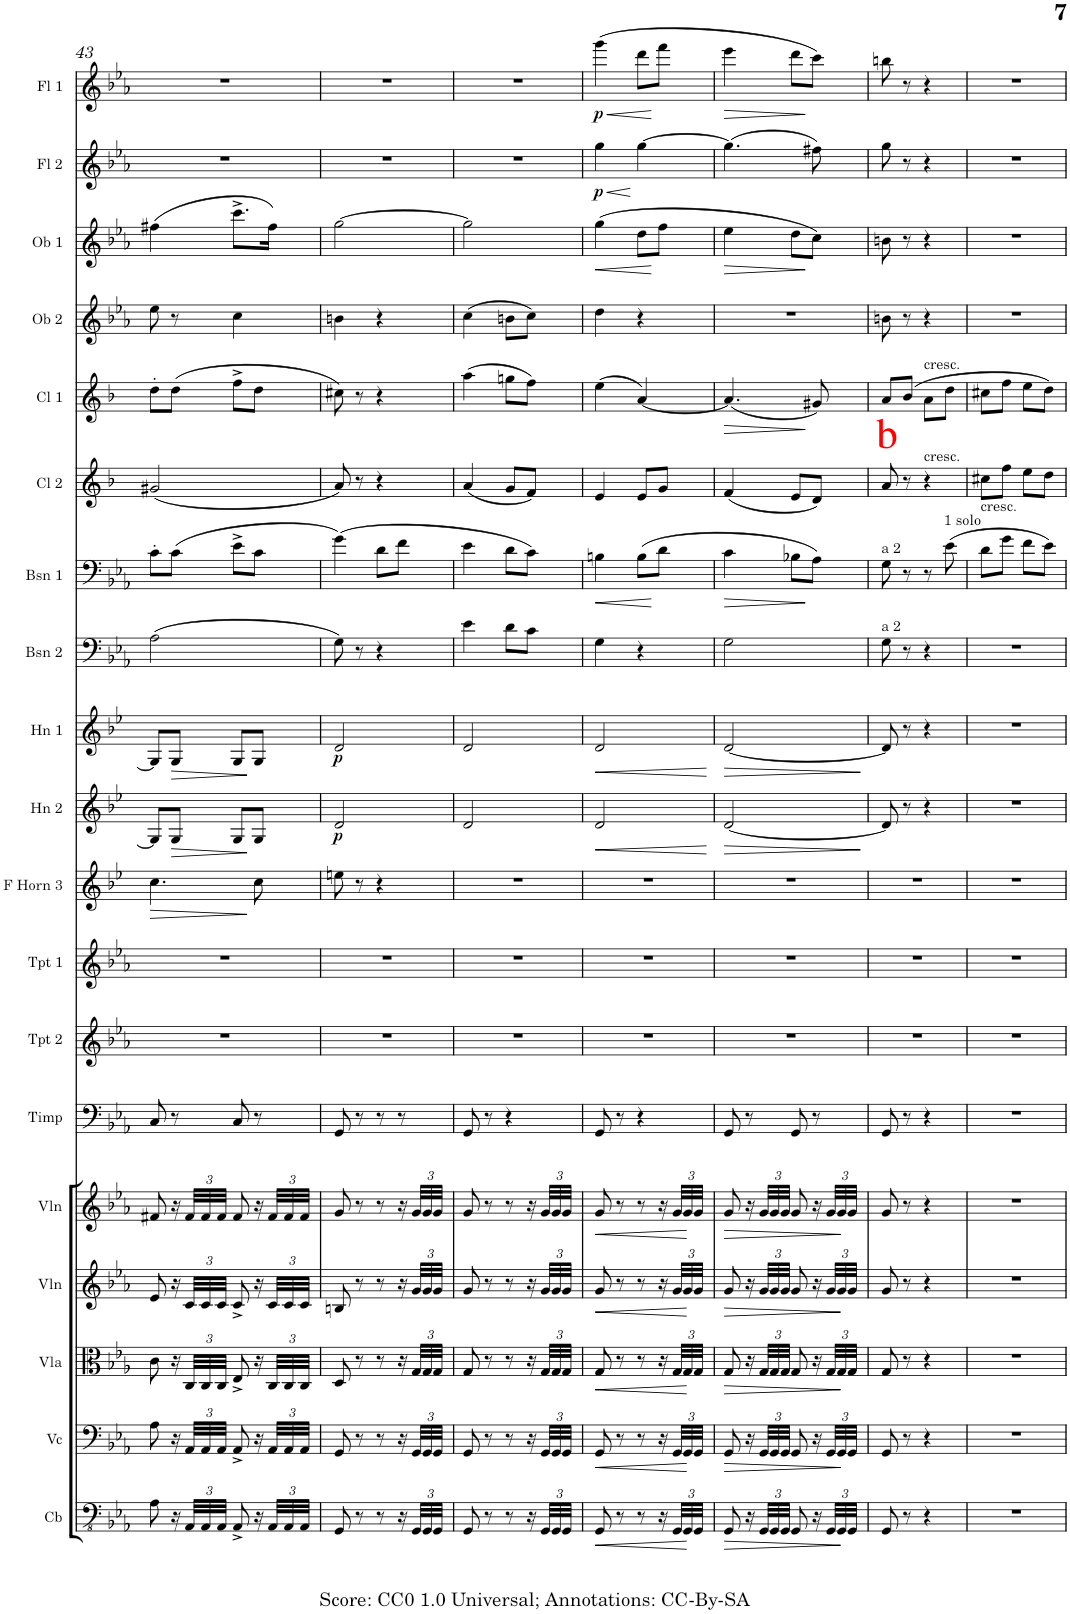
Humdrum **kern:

**kern	**dynam	**kern	**dynam	**kern	**dynam	**kern	**dynam	**kern	**dynam	**kern	**kern	**kern	**kern	**dynam	**kern	**dynam	**kern	**dynam	**kern	**kern	**dynam	**kern	**kern	**text	**dynam	**kern	**kern	**dynam	**kern	**dynam	**kern	**dynam
*part19	*part19	*part18	*part18	*part17	*part17	*part16	*part16	*part15	*part15	*part14	*part13	*part12	*part11	*part11	*part10	*part10	*part9	*part9	*part8	*part7	*part7	*part6	*part5	*part5	*part5	*part4	*part3	*part3	*part2	*part2	*part1	*part1
*staff19	*staff19	*staff18	*staff18	*staff17	*staff17	*staff16	*staff16	*staff15	*staff15	*staff14	*staff13	*staff12	*staff11	*staff11	*staff10	*staff10	*staff9	*staff9	*staff8	*staff7	*staff7	*staff6	*staff5	*staff5	*staff5	*staff4	*staff3	*staff3	*staff2	*staff2	*staff1	*staff1
*I"Contrabass	*	*I"Violoncello	*	*I"Viola	*	*I"Violin	*	*I"Violin	*	*I"Timpani	*I"C Trumpet 2	*I"C Trumpet 1	*I"F Horn 3	*	*I"F Horn 2	*	*I"F Horn 1	*	*I"Bassoon 2	*I"Bassoon 1	*	*I"Bb Clarinet 2	*I"Bb Clarinet 1	*	*	*I"Oboe 2	*I"Oboe 1	*	*I"Flute 2	*	*I"Flute 1	*
*I'Cb	*	*I'Vc	*	*I'Vla	*	*I'Vln	*	*I'Vln	*	*I'Timp	*I'Tpt 2	*I'Tpt 1	*I'F Horn 3	*	*I'Hn 2	*	*I'Hn 1	*	*I'Bsn 2	*I'Bsn 1	*	*I'Cl 2	*I'Cl 1	*	*	*I'Ob 2	*I'Ob 1	*	*I'Fl 2	*	*I'Fl 1	*
!!LO:PB:g=z
*clefFv4	*	*clefF4	*	*clefC3	*	*clefG2	*	*clefG2	*	*clefF4	*clefG2	*clefG2	*clefG2	*	*clefG2	*	*clefG2	*	*clefF4	*clefF4	*	*clefG2	*clefG2	*	*	*clefG2	*clefG2	*	*clefG2	*	*clefG2	*
*	*	*	*	*	*	*	*	*	*	*	*	*	*Trd4c7	*	*Trd4c7	*	*Trd4c7	*	*	*	*	*Trd1c2	*Trd1c2	*	*	*	*	*	*	*	*	*
*k[b-e-a-]	*	*k[b-e-a-]	*	*k[b-e-a-]	*	*k[b-e-a-]	*	*k[b-e-a-]	*	*k[b-e-a-]	*k[b-e-a-]	*k[b-e-a-]	*k[b-e-]	*	*k[b-e-]	*	*k[b-e-]	*	*k[b-e-a-]	*k[b-e-a-]	*	*k[b-]	*k[b-]	*	*	*k[b-e-a-]	*k[b-e-a-]	*	*k[b-e-a-]	*	*k[b-e-a-]	*
*M2/4	*	*M2/4	*	*M2/4	*	*M2/4	*	*M2/4	*	*M2/4	*M2/4	*M2/4	*M2/4	*	*M2/4	*	*M2/4	*	*M2/4	*M2/4	*	*M2/4	*M2/4	*	*	*M2/4	*M2/4	*	*M2/4	*	*M2/4	*
=43	=43	=43	=43	=43	=43	=43	=43	=43	=43	=43	=43	=43	=43	=43	=43	=43	=43	=43	=43	=43	=43	=43	=43	=43	=43	=43	=43	=43	=43	=43	=43	=43
!	!	!	!	!	!	!	!	!	!	!	!	!	!	!LO:HP:b	!	!	!	!	!	!	!	!	!	!	!	!	!	!	!	!	!	!
8AA-\	.	8A-\	.	8c\	.	8e-/	.	8f#X/	.	8C/	2r	2r	4.cc\	>	8G/L]	.	8G/L]	.	(2A-\	8c'\L	.	(2g#X/	8dd'\L	.	.	8ee-\	(4ff#X\	.	2r	.	2r	.
!	!	!	!	!	!	!	!	!	!	!	!	!	!	!	!	!LO:HP:b	!	!LO:HP:b	!	!	!	!	!	!	!	!	!	!	!	!	!	!
16r	.	16r	.	16r	.	16r	.	16r	.	8r	.	.	.	.	8G/J	>	8G/J	>	.	(8c\J	.	.	(8dd\J	.	.	8r	.	.	.	.	.	.
*Xbrackettup	*	*Xbrackettup	*	*Xbrackettup	*	*Xbrackettup	*	*Xbrackettup	*	*	*	*	*	*	*	*	*	*	*	*	*	*	*	*	*	*	*	*	*	*	*	*
48AAA-/LLL	.	48AA-/LLL	.	48C/LLL	.	48c/LLL	.	48f#/LLL	.	.	.	.	.	.	.	.	.	.	.	.	.	.	.	.	.	.	.	.	.	.	.	.
48AAA-/	.	48AA-/	.	48C/	.	48c/	.	48f#/	.	.	.	.	.	.	.	.	.	.	.	.	.	.	.	.	.	.	.	.	.	.	.	.
48AAA-/JJJ	.	48AA-/JJJ	.	48C/JJJ	.	48c/JJJ	.	48f#/JJJ	.	.	.	.	.	.	.	.	.	.	.	.	.	.	.	.	.	.	.	.	.	.	.	.
8AAA-^/	.	8AA-^/	.	8E-^/	.	8c^/	.	8f#/	.	8C/	.	.	.	.	8G/L	.	8G/L	.	.	8e-^\L	.	.	8ff^\L	.	.	4cc\	8.ccc^\L	.	.	.	.	.
16r	.	16r	.	16r	.	16r	.	16r	.	8r	.	.	8cc\	]	8G/J	]	8G/J	]	.	8c\J	.	.	8dd\J	.	.	.	.	.	.	.	.	.
48AAA-/LLL	.	48AA-/LLL	.	48C/LLL	.	48c/LLL	.	48f#/LLL	.	.	.	.	.	.	.	.	.	.	.	.	.	.	.	.	.	.	16ff#\Jk)	.	.	.	.	.
48AAA-/	.	48AA-/	.	48C/	.	48c/	.	48f#/	.	.	.	.	.	.	.	.	.	.	.	.	.	.	.	.	.	.	.	.	.	.	.	.
48AAA-/JJJ	.	48AA-/JJJ	.	48C/JJJ	.	48c/JJJ	.	48f#/JJJ	.	.	.	.	.	.	.	.	.	.	.	.	.	.	.	.	.	.	.	.	.	.	.	.
=44	=44	=44	=44	=44	=44	=44	=44	=44	=44	=44	=44	=44	=44	=44	=44	=44	=44	=44	=44	=44	=44	=44	=44	=44	=44	=44	=44	=44	=44	=44	=44	=44
!	!	!	!	!	!	!	!	!	!	!	!	!	!	!	!	!LO:DY:b	!	!LO:DY:b	!	!	!	!	!	!	!	!	!	!	!	!	!	!
8GGG/	.	8GG/	.	8D/	.	8Bn/	.	8g/	.	8GG/	2r	2r	8een\	.	2d/	p	2d/	p	8G\)	(4g\)	.	8a/)	8cc#X\)	.	.	4bn\	[2gg\	.	2r	.	2r	.
8r	.	8r	.	8r	.	8r	.	8r	.	8r	.	.	8r	.	.	.	.	.	8r	.	.	8r	8r	.	.	.	.	.	.	.	.	.
8r	.	8r	.	8r	.	8r	.	8r	.	8r	.	.	4r	.	.	.	.	.	4r	8d\L	.	4r	4r	.	.	4r	.	.	.	.	.	.
16r	.	16r	.	16r	.	16r	.	16r	.	8r	.	.	.	.	.	.	.	.	.	8f\J	.	.	.	.	.	.	.	.	.	.	.	.
48GGG/LLL	.	48GG/LLL	.	48G/LLL	.	48g/LLL	.	48g/LLL	.	.	.	.	.	.	.	.	.	.	.	.	.	.	.	.	.	.	.	.	.	.	.	.
48GGG/	.	48GG/	.	48G/	.	48g/	.	48g/	.	.	.	.	.	.	.	.	.	.	.	.	.	.	.	.	.	.	.	.	.	.	.	.
48GGG/JJJ	.	48GG/JJJ	.	48G/JJJ	.	48g/JJJ	.	48g/JJJ	.	.	.	.	.	.	.	.	.	.	.	.	.	.	.	.	.	.	.	.	.	.	.	.
=45	=45	=45	=45	=45	=45	=45	=45	=45	=45	=45	=45	=45	=45	=45	=45	=45	=45	=45	=45	=45	=45	=45	=45	=45	=45	=45	=45	=45	=45	=45	=45	=45
8GGG/	.	8GG/	.	8G/	.	8g/	.	8g/	.	8GG/	2r	2r	2r	.	2d/	.	2d/	.	4e-\	4e-\	.	(4a/	(4aa\	.	.	(4cc\	2gg\]	.	2r	.	2r	.
8r	.	8r	.	8r	.	8r	.	8r	.	8r	.	.	.	.	.	.	.	.	.	.	.	.	.	.	.	.	.	.	.	.	.	.
8r	.	8r	.	8r	.	8r	.	8r	.	4r	.	.	.	.	.	.	.	.	8d\L	8d\L	.	8g/L	8ggn\L	.	.	8bn\L	.	.	.	.	.	.
16r	.	16r	.	16r	.	16r	.	16r	.	.	.	.	.	.	.	.	.	.	8c\J	8c\J)	.	8f/J)	8ff\J)	.	.	8cc\J)	.	.	.	.	.	.
48GGG/LLL	.	48GG/LLL	.	48G/LLL	.	48g/LLL	.	48g/LLL	.	.	.	.	.	.	.	.	.	.	.	.	.	.	.	.	.	.	.	.	.	.	.	.
48GGG/	.	48GG/	.	48G/	.	48g/	.	48g/	.	.	.	.	.	.	.	.	.	.	.	.	.	.	.	.	.	.	.	.	.	.	.	.
48GGG/JJJ	.	48GG/JJJ	.	48G/JJJ	.	48g/JJJ	.	48g/JJJ	.	.	.	.	.	.	.	.	.	.	.	.	.	.	.	.	.	.	.	.	.	.	.	.
=46	=46	=46	=46	=46	=46	=46	=46	=46	=46	=46	=46	=46	=46	=46	=46	=46	=46	=46	=46	=46	=46	=46	=46	=46	=46	=46	=46	=46	=46	=46	=46	=46
!	!LO:HP:b	!	!LO:HP:b	!	!LO:HP:b	!	!LO:HP:b	!	!LO:HP:b	!	!	!	!	!	!	!LO:HP:b	!	!LO:HP:b	!	!	!LO:HP:b	!	!	!	!	!	!	!LO:HP:b	!	!LO:HP:b	!	!LO:HP:b
!	!	!	!	!	!	!	!	!	!	!	!	!	!	!	!	!	!	!	!	!	!	!	!	!	!	!	!	!	!	!LO:DY:n=1:b	!	!LO:DY:n=1:b
8GGG/	<	8GG/	<	8G/	<	8g/	<	8g/	<	8GG/	2r	2r	2r	.	2d/	<	2d/	<	4G\	4Bn\	<	4e/	(4ee\	.	.	4dd\	(4gg\	<	4gg\	< p	(4ggg\	< p
8r	.	8r	.	8r	.	8r	.	8r	.	8r	.	.	.	.	.	.	.	.	.	.	.	.	.	.	.	.	.	.	.	.	.	.
8r	.	8r	.	8r	.	8r	.	8r	.	4r	.	.	.	.	.	.	.	.	4r	(8B\L	.	8e/L	[4a/)	.	.	4r	8dd\L	.	[4gg\	[	8ddd\L	.
16r	.	16r	.	16r	.	16r	.	16r	.	.	.	.	.	.	.	.	.	.	.	8d\J	[	8g/J	.	.	.	.	8ff\J	[	.	.	8fff\J	[
48GGG/LLL	.	48GG/LLL	.	48G/LLL	.	48g/LLL	.	48g/LLL	.	.	.	.	.	.	.	.	.	.	.	.	.	.	.	.	.	.	.	.	.	.	.	.
48GGG/	.	48GG/	.	48G/	.	48g/	.	48g/	.	.	.	.	.	.	.	.	.	.	.	.	.	.	.	.	.	.	.	.	.	.	.	.
48GGG/JJJ	[	48GG/JJJ	[	48G/JJJ	[	48g/JJJ	[	48g/JJJ	[	.	.	.	.	.	.	.	.	.	.	.	.	.	.	.	.	.	.	.	.	.	.	.
.	.	.	.	.	.	.	.	.	.	.	.	.	.	.	.	[	.	[	.	.	.	.	.	.	.	.	.	.	.	.	.	.
=47	=47	=47	=47	=47	=47	=47	=47	=47	=47	=47	=47	=47	=47	=47	=47	=47	=47	=47	=47	=47	=47	=47	=47	=47	=47	=47	=47	=47	=47	=47	=47	=47
!	!LO:HP:b	!	!LO:HP:b	!	!LO:HP:b	!	!LO:HP:b	!	!LO:HP:b	!	!	!	!	!	!	!LO:HP:b	!	!LO:HP:b	!	!	!LO:HP:b	!	!	!	!LO:HP:b	!	!	!LO:HP:b	!	!	!	!LO:HP:b
8GGG/	>	8GG/	>	8G/	>	8g/	>	8g/	>	8GG/	2r	2r	2r	.	[2d/	>	[2d/	>	2G\	4c\	>	(4f/	(4.a/]	.	>	2r	4ee-\	>	(4.gg\]	.	4eee-\	>
16r	.	16r	.	16r	.	16r	.	16r	.	8r	.	.	.	.	.	.	.	.	.	.	.	.	.	.	.	.	.	.	.	.	.	.
48GGG/LLL	.	48GG/LLL	.	48G/LLL	.	48g/LLL	.	48g/LLL	.	.	.	.	.	.	.	.	.	.	.	.	.	.	.	.	.	.	.	.	.	.	.	.
48GGG/	.	48GG/	.	48G/	.	48g/	.	48g/	.	.	.	.	.	.	.	.	.	.	.	.	.	.	.	.	.	.	.	.	.	.	.	.
48GGG/JJJ	.	48GG/JJJ	.	48G/JJJ	.	48g/JJJ	.	48g/JJJ	.	.	.	.	.	.	.	.	.	.	.	.	.	.	.	.	.	.	.	.	.	.	.	.
8GGG/	.	8GG/	.	8G/	.	8g/	.	8g/	.	8GG/	.	.	.	.	.	.	.	.	.	8B-X\L	.	8e/L	.	.	.	.	8dd\L	.	.	.	8ddd\L	.
16r	.	16r	.	16r	.	16r	.	16r	.	8r	.	.	.	.	.	.	.	.	.	8A-\J)	]	8d/J)	8g#X/)	.	]	.	8cc\J)	]	8ff#X\)	.	8ccc\J)	]
48GGG/LLL	.	48GG/LLL	.	48G/LLL	.	48g/LLL	.	48g/LLL	.	.	.	.	.	.	.	.	.	.	.	.	.	.	.	.	.	.	.	.	.	.	.	.
48GGG/	.	48GG/	.	48G/	.	48g/	.	48g/	.	.	.	.	.	.	.	.	.	.	.	.	.	.	.	.	.	.	.	.	.	.	.	.
48GGG/JJJ	]	48GG/JJJ	]	48G/JJJ	]	48g/JJJ	]	48g/JJJ	]	.	.	.	.	.	.	.	.	.	.	.	.	.	.	.	.	.	.	.	.	.	.	.
.	.	.	.	.	.	.	.	.	.	.	.	.	.	.	.	]	.	]	.	.	.	.	.	.	.	.	.	.	.	.	.	.
=48	=48	=48	=48	=48	=48	=48	=48	=48	=48	=48	=48	=48	=48	=48	=48	=48	=48	=48	=48	=48	=48	=48	=48	=48	=48	=48	=48	=48	=48	=48	=48	=48
!	!	!	!	!	!	!	!	!	!	!	!	!	!	!	!	!	!	!	!	!LO:TX:a:t=a 2	!	!	!	!	!	!	!	!	!	!	!	!
!	!	!	!	!	!	!	!	!	!	!	!	!	!	!	!	!	!	!	!LO:TX:a:t=a 2	!	!	!	!	!	!	!	!	!	!	!	!	!
!	!	!	!	!	!	!	!	!	!	!	!	!	!	!	!	!	!	!	!	!	!	!	!	!LO:LY:b:color=#FF0000	!	!	!	!	!	!	!	!
8GGG/	.	8GG/	.	8G/	.	8g/	.	8g/	.	8GG/	2r	2r	2r	.	8d/]	.	8d/]	.	8G\	8G\	.	8a/	8a/L	b	.	8bn\	8bn\	.	8gg\	.	8bbn\	.
8r	.	8r	.	8r	.	8r	.	8r	.	8r	.	.	.	.	8r	.	8r	.	8r	8r	.	8r	(8b-/J	.	.	8r	8r	.	8r	.	8r	.
!	!	!	!	!	!	!	!	!	!	!	!	!	!	!	!	!	!	!	!	!	!	!	!LO:TX:a:t=cresc.	!	!	!	!	!	!	!	!	!
!	!	!	!	!	!	!	!	!	!	!	!	!	!	!	!	!	!	!	!	!	!	!LO:TX:a:t=cresc.	!	!	!	!	!	!	!	!	!	!
4r	.	4r	.	4r	.	4r	.	4r	.	4r	.	.	.	.	4r	.	4r	.	4r	8r	.	4r	8a\L	.	.	4r	4r	.	4r	.	4r	.
!	!	!	!	!	!	!	!	!	!	!	!	!	!	!	!	!	!	!	!	!LO:TX:a:t=1 solo	!	!	!	!	!	!	!	!	!	!	!	!
.	.	.	.	.	.	.	.	.	.	.	.	.	.	.	.	.	.	.	.	(8e-\	.	.	8dd\J	.	.	.	.	.	.	.	.	.
=49	=49	=49	=49	=49	=49	=49	=49	=49	=49	=49	=49	=49	=49	=49	=49	=49	=49	=49	=49	=49	=49	=49	=49	=49	=49	=49	=49	=49	=49	=49	=49	=49
!	!	!	!	!	!	!	!	!	!	!	!	!	!	!	!	!	!	!	!	!LO:TX:a:t=cresc.	!	!	!	!	!	!	!	!	!	!	!	!
2r	.	2r	.	2r	.	2r	.	2r	.	2r	2r	2r	2r	.	2r	.	2r	.	2r	8d\L	.	8cc#X\L	8cc#X\L	.	.	2r	2r	.	2r	.	2r	.
.	.	.	.	.	.	.	.	.	.	.	.	.	.	.	.	.	.	.	.	8g\J	.	8ff\J	8ff\J	.	.	.	.	.	.	.	.	.
.	.	.	.	.	.	.	.	.	.	.	.	.	.	.	.	.	.	.	.	8f\L	.	8ee\L	8ee\L	.	.	.	.	.	.	.	.	.
.	.	.	.	.	.	.	.	.	.	.	.	.	.	.	.	.	.	.	.	8e-\J)	.	8dd\J	8dd\J)	.	.	.	.	.	.	.	.	.
=	=	=	=	=	=	=	=	=	=	=	=	=	=	=	=	=	=	=	=	=	=	=	=	=	=	=	=	=	=	=	=	=
*-	*-	*-	*-	*-	*-	*-	*-	*-	*-	*-	*-	*-	*-	*-	*-	*-	*-	*-	*-	*-	*-	*-	*-	*-	*-	*-	*-	*-	*-	*-	*-	*-
